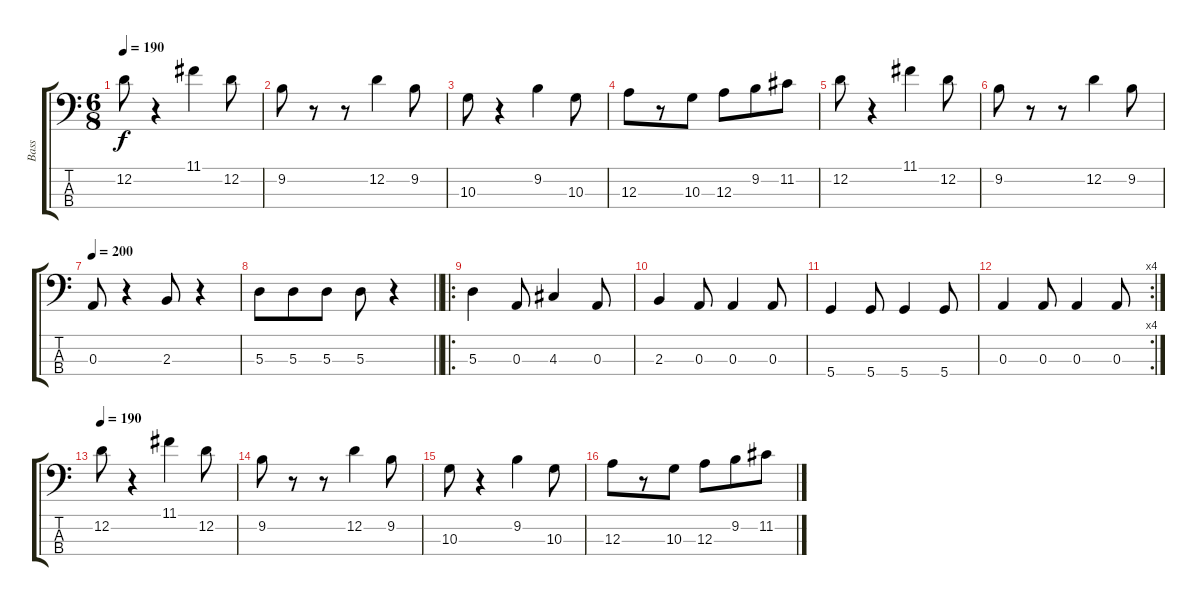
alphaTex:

\track ("Bass" "Bass") {instrument electricbassfinger}
\staff {score tabs}
\tuning (G2 D2 A1 D1) {hide}
\ts (6 8)
\tempo 190
\clef f4
\ks c
12.2.8{dy f} r.4 11.1.4 12.2.8 |
9.2.8 r.8 r.8 12.2.4 9.2.8 |
10.3.8 r.4 9.2.4 10.3.8 |
12.3.8 r.8 10.3.8 12.3.8 9.2.8 11.2.8 |
12.2.8 r.4 11.1.4 12.2.8 |
9.2.8 r.8 r.8 12.2.4 9.2.8 |
\tempo 200
0.3.8 r.4 2.3.8 r.4 |
\barLineRight lightlight
5.3.8 5.3.8 5.3.8 5.3.8 r.4 |
\ro
5.3.4 0.3.8 4.3.4 0.3.8 |
2.3.4 0.3.8 0.3.4 0.3.8 |
5.4.4 5.4.8 5.4.4 5.4.8 |
\rc 4
0.3.4 0.3.8 0.3.4 0.3.8 |
\tempo 190
12.2.8 r.4 11.1.4 12.2.8 |
9.2.8 r.8 r.8 12.2.4 9.2.8 |
10.3.8 r.4 9.2.4 10.3.8 |
12.3.8 r.8 10.3.8 12.3.8 9.2.8 11.2.8
